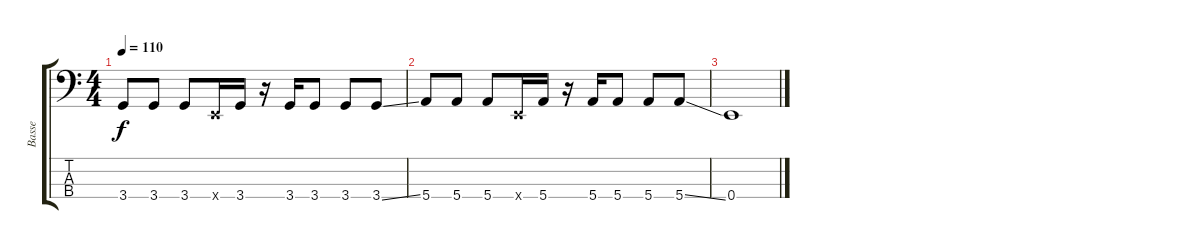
\track ("Basse" "Basse") {instrument electricbasspick}
\staff {score tabs}
\tuning (G2 D2 A1 E1) {hide}
\ts (4 4)
\tempo 110
\clef f4
\ks c
3.4.8{dy f} 3.4.8 3.4.8 0.4{x}.16 3.4.16 r.16 3.4.16 3.4.8 3.4.8 3.4{ss}.8 |
5.4.8 5.4.8 5.4.8 0.4{x}.16 5.4.16 r.16 5.4.16 5.4.8 5.4.8 5.4{ss}.8 |
0.4.1
